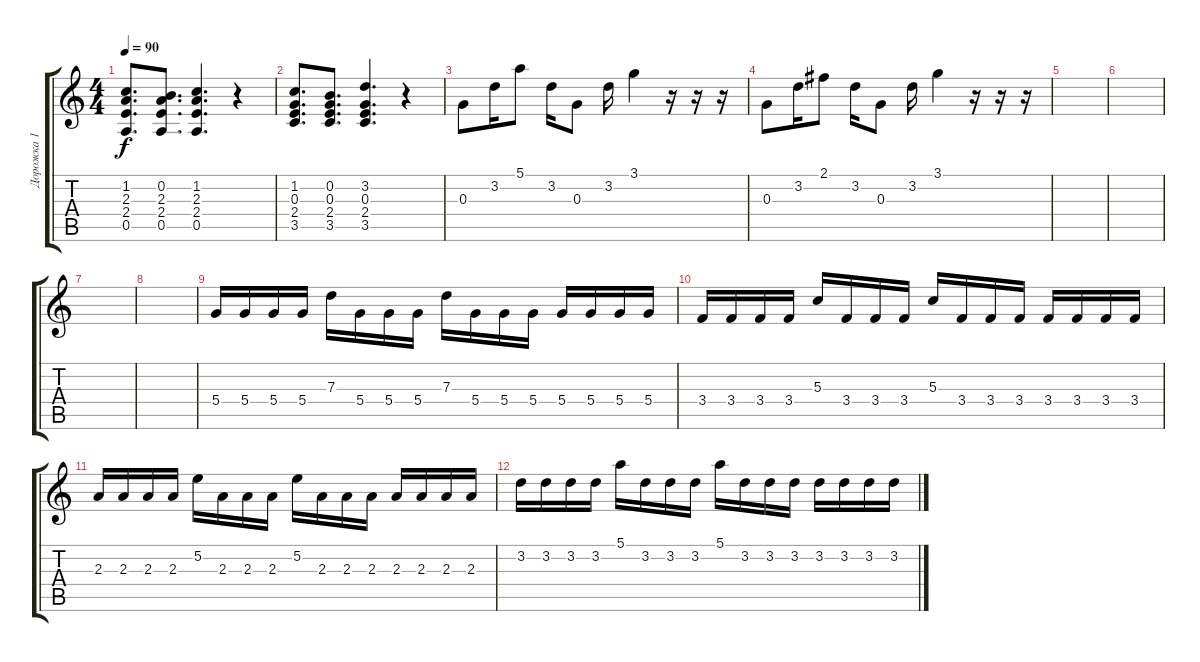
\track ("Дорожка 1" "Дорожка 1") {instrument acousticguitarsteel}
\staff {score tabs}
\tuning (E4 B3 G3 D3 A2 E2) {hide}
\ts (4 4)
\tempo 90
\clef g2
\ks c
(1.2 2.3 2.4 0.5).8{d dy f} (0.2 2.3 2.4 0.5).8{d} (1.2 2.3 2.4 0.5).4{d} r.4 |
(1.2 0.3 2.4 3.5).8{d} (0.2 0.3 2.4 3.5).8{d} (3.2 0.3 2.4 3.5).4{d} r.4 |
0.3.8 3.2.16 5.1.8 3.2.16 0.3.8 3.2.16 3.1.4 r.16 r.16 r.16 |
0.3.8 3.2.16 2.1.8 3.2.16 0.3.8 3.2.16 3.1.4 r.16 r.16 r.16 |
|
|
|
|
5.4.16 5.4.16 5.4.16 5.4.16 7.3.16 5.4.16 5.4.16 5.4.16 7.3.16 5.4.16 5.4.16 5.4.16 5.4.16 5.4.16 5.4.16 5.4.16 |
3.4.16 3.4.16 3.4.16 3.4.16 5.3.16 3.4.16 3.4.16 3.4.16 5.3.16 3.4.16 3.4.16 3.4.16 3.4.16 3.4.16 3.4.16 3.4.16 |
2.3.16 2.3.16 2.3.16 2.3.16 5.2.16 2.3.16 2.3.16 2.3.16 5.2.16 2.3.16 2.3.16 2.3.16 2.3.16 2.3.16 2.3.16 2.3.16 |
3.2.16 3.2.16 3.2.16 3.2.16 5.1.16 3.2.16 3.2.16 3.2.16 5.1.16 3.2.16 3.2.16 3.2.16 3.2.16 3.2.16 3.2.16 3.2.16
